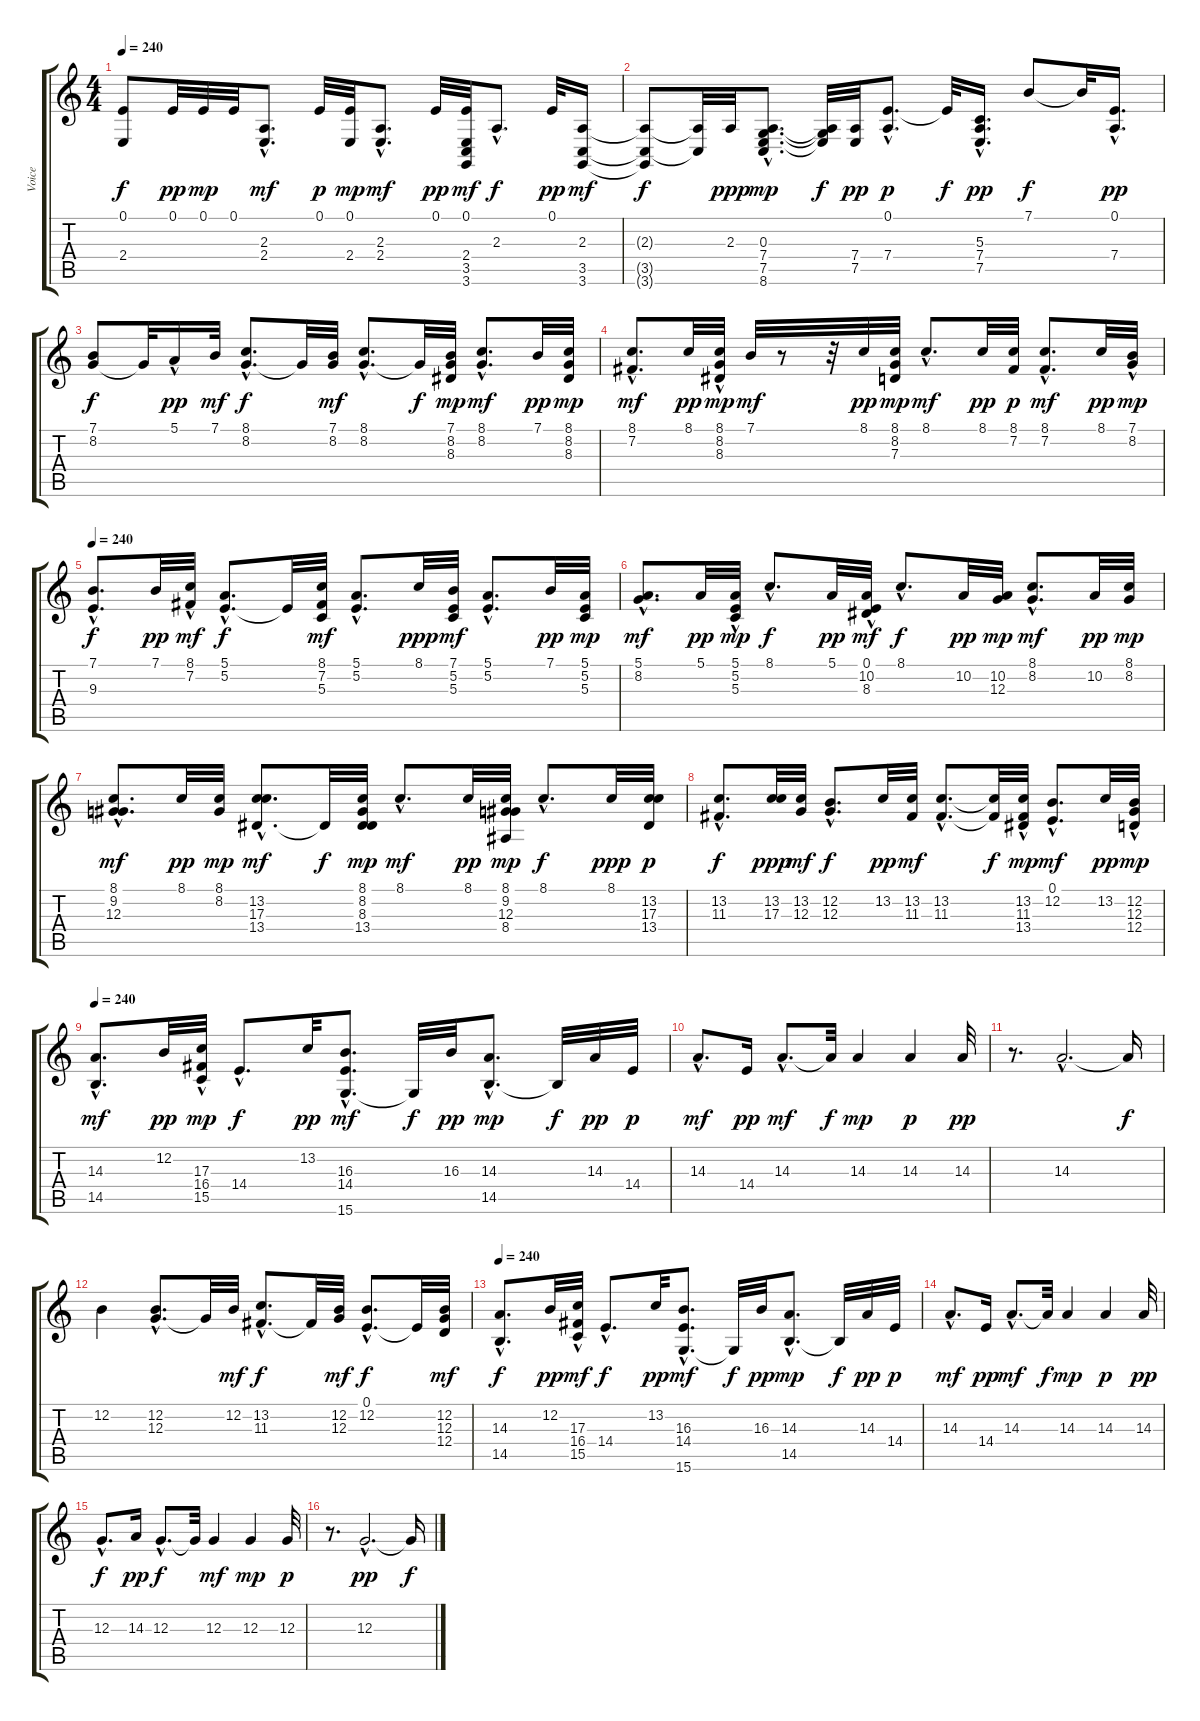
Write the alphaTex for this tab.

\track ("Voice" "Voice") {instrument lead4chiff}
\staff {score tabs}
\tuning (E4 B3 G3 D3 A2 E2) {hide}
\ts (4 4)
\tempo 240
\clef g2
\ks c
(0.1{t} 2.4{t}).8{dy f} 0.1.32{dy pp} 0.1.32{dy mp} 0.1.32 (2.3{hac} 2.4).8{d dy mf} 0.1.32{dy p} (0.1 2.4).32{dy mp} (2.3{hac} 2.4{hac}).8{d dy mf} 0.1.32{dy pp} (0.1 2.4 3.5 3.6).32{dy mf} 2.3{hac}.8{d dy f} 0.1.32{dy pp} (2.3 3.5 3.6).16{dy mf} |
(2.3{t} 3.5{t} 3.6{t}).8{dy f} (2.3{t} 3.5{t}).32 2.3.32{dy ppp} (0.3{hac} 7.4{hac} 7.5{hac} 8.6{hac}).8{d dy mp} (0.3{t} 7.4{t} 7.5{t}).32{dy f} (7.4 7.5).32{dy pp} (0.1{hac} 7.4{hac}).8{d dy p} 0.1{t}.32{dy f} (5.3{hac} 7.4{hac} 7.5{hac}).16{d dy pp} 7.1.8{dy f} 7.1{t}.32 (0.1{hac} 7.4).16{d dy pp} |
(7.1 8.2).8{dy f} 8.2{t}.32 5.1{hac}.16{dy pp} 7.1.32{dy mf} (8.1 8.2{hac}).8{d dy f} 8.2{t}.32 (7.1 8.2).32{dy mf} (8.1 8.2{hac}).8{d} 8.2{t}.32{dy f} (7.1 8.2 8.3).32{dy mp} (8.1 8.2{hac}).8{d dy mf} 7.1.32{dy pp} (8.1 8.2 8.3).32{dy mp} |
(8.1 7.2{hac}).8{d dy mf} 8.1.32{dy pp} (8.1 8.2 8.3{hac}).32{dy mp} 7.1.32{dy mf} r.8 r.32 8.1.32{dy pp} (8.1 8.2 7.3).32{dy mp} 8.1{hac}.8{d dy mf} 8.1.32{dy pp} (8.1 7.2).32{dy p} (8.1{hac} 7.2{hac}).8{d dy mf} 8.1.32{dy pp} (7.1 8.2{hac}).32{dy mp} |
\tempo 240
(7.1 9.3{hac}).8{d dy f} 7.1.32{dy pp} (8.1 7.2{hac}).32{dy mf} (5.1 5.2{hac}).8{d dy f} 5.2{t}.32 (8.1 7.2 5.3).32{dy mf} (5.1 5.2{hac}).8{d} 8.1.32{dy ppp} (7.1 5.2 5.3).32{dy mf} (5.1 5.2{hac}).8{d} 7.1.32{dy pp} (5.1 5.2 5.3).32{dy mp} |
(5.1 8.2{hac}).8{d dy mf} 5.1.32{dy pp} (5.1 5.2 5.3{hac}).32{dy mp} 8.1{hac}.8{d dy f} 5.1.32{dy pp} (0.1{hac} 10.2 8.3).32{dy mf} 8.1{hac}.8{d dy f} 10.2.32{dy pp} (10.2 12.3).32{dy mp} (8.1 8.2{hac}).8{d dy mf} 10.2.32{dy pp} (8.1 8.2).32{dy mp} |
(8.1 9.2{hac} 12.3{hac}).8{d dy mf} 8.1.32{dy pp} (8.1 8.2).32{dy mp} (13.2 17.3 13.4{hac}).8{d dy mf} 13.4{t}.32{dy f} (8.1 8.2 8.3 13.4).32{dy mp} 8.1{hac}.8{d dy mf} 8.1.32{dy pp} (8.1 9.2 12.3 8.4).32{dy mp} 8.1{hac}.8{d dy f} 8.1.32{dy ppp} (13.2 17.3 13.4).32{dy p} |
(13.2{hac} 11.3{hac}).8{d dy f} (13.2 17.3).32{dy ppp} (13.2 12.3).32{dy mf} (12.2 12.3{hac}).8{d dy f} 13.2.32{dy pp} (13.2 11.3).32{dy mf} (13.2{hac} 11.3{hac}).8{d} (13.2{t} 11.3{t}).32{dy f} (13.2 11.3 13.4{hac}).32{dy mp} (0.1{hac} 12.2).8{d dy mf} 13.2.32{dy pp} (12.2 12.3{hac} 12.4).32{dy mp} |
\tempo 240
(14.3 14.5{hac}).8{d dy mf} 12.2.32{dy pp} (17.3 16.4{hac} 15.5).32{dy mp} 14.4{hac}.8{d dy f} 13.2.32{dy pp} (16.3 14.4 15.6{hac}).8{d dy mf} 15.6{t}.32{dy f} 16.3.32{dy pp} (14.3 14.5{hac}).8{d dy mp} 14.5{t}.32{dy f} 14.3.32{dy pp} 14.4.32{dy p} |
14.3{hac}.8{d dy mf} 14.4.16{dy pp} 14.3{hac}.8{d dy mf} 14.3{t}.32{dy f} 14.3.4{dy mp} 14.3.4{dy p} 14.3.32{dy pp} |
r.8{d} 14.3{hac}.2{d} 14.3{t}.16{dy f} |
12.2.4 (12.2 12.3{hac}).8{d} 12.3{t}.32 12.2.32{dy mf} (13.2 11.3{hac}).8{d dy f} 11.3{t}.32 (12.2 12.3).32{dy mf} (0.1{hac} 12.2).8{d dy f} 0.1{t}.32 (12.2 12.3 12.4).32{dy mf} |
\tempo 240
(14.3 14.5{hac}).8{d dy f} 12.2.32{dy pp} (17.3 16.4{hac} 15.5).32{dy mf} 14.4{hac}.8{d dy f} 13.2.32{dy pp} (16.3 14.4 15.6{hac}).8{d dy mf} 15.6{t}.32{dy f} 16.3.32{dy pp} (14.3 14.5{hac}).8{d dy mp} 14.5{t}.32{dy f} 14.3.32{dy pp} 14.4.32{dy p} |
14.3{hac}.8{d dy mf} 14.4.16{dy pp} 14.3{hac}.8{d dy mf} 14.3{t}.32{dy f} 14.3.4{dy mp} 14.3.4{dy p} 14.3.32{dy pp} |
12.3{hac}.8{d dy f} 14.3.16{dy pp} 12.3{hac}.8{d dy f} 12.3{t}.32 12.3.4{dy mf} 12.3.4{dy mp} 12.3.32{dy p} |
r.8{d} 12.3{hac}.2{d dy pp} 12.3{t}.16{dy f}
